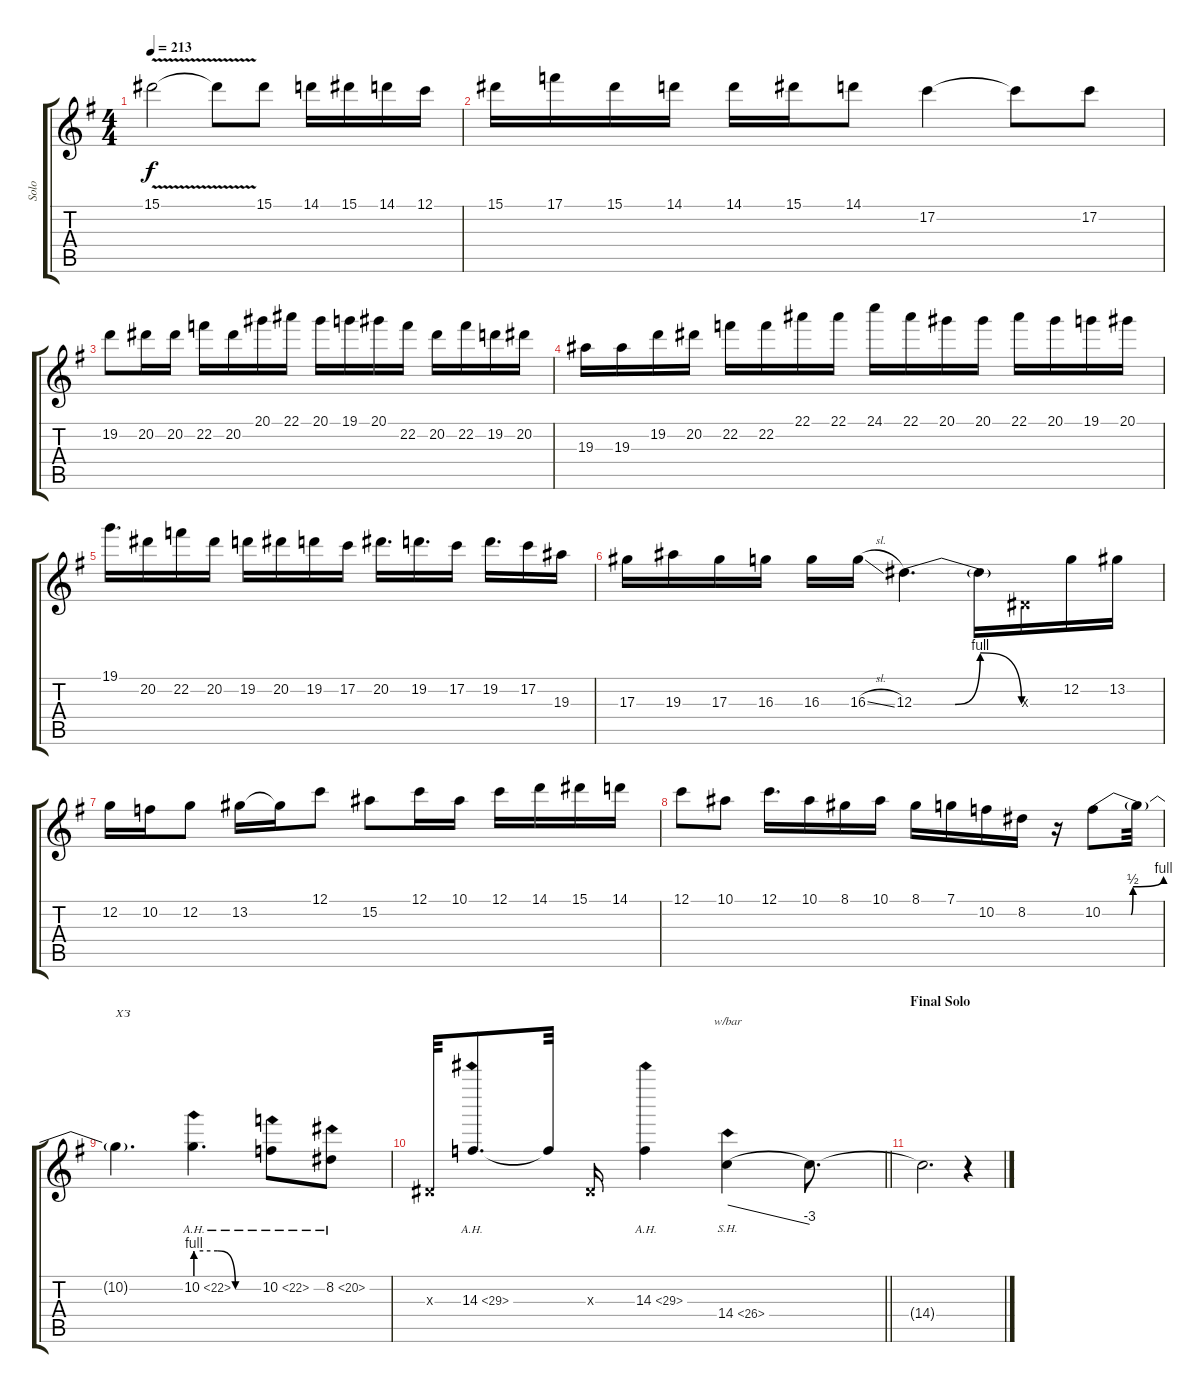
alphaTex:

\track ("Solo" "Solo") {instrument distortionguitar}
\staff {score tabs}
\tuning (C4 G3 Eb3 Bb2 F2 C2) {hide}
\ts (4 4)
\tempo 213
\clef g2
\ks eminor
15.1{v}.2{dy f} 15.1{t}.8 15.1.8 14.1.16 15.1.16 14.1.16 12.1.16 |
15.1.16 17.1.16 15.1.16 14.1.16 14.1.16 15.1.16 14.1.8 17.2.4 17.2{t}.8 17.2.8 |
19.2.8 20.2.16 20.2.16 22.2.16 20.2.16 20.1.16 22.1.16 20.1.16 19.1.16 20.1.16 22.2.16 20.2.16 22.2.16 19.2.16 20.2.16 |
19.3.16 19.3.16 19.2.16 20.2.16 22.2.16 22.2.16 22.1.16 22.1.16 24.1.16 22.1.16 20.1.16 20.1.16 22.1.16 20.1.16 19.1.16 20.1.16 |
19.1.16{d} 20.2.16 22.2.16 20.2.16 19.2.16 20.2.16 19.2.16 17.2.16 20.2.16{d} 19.2.16{d} 17.2.16 19.2.16{d} 17.2.16 19.3.16 |
17.3.16 19.3.16 17.3.16 16.3.16 16.3.16 16.3{sl}.16 12.3{be (custom 0 0 23 0 37 4 60 0)}.4{d} 12.3{t}.16 0.3{x}.16 12.2.16 13.2.16 |
12.2.16 10.2.16 12.2.8 13.2.16 13.2{t}.16 12.1.8 15.2.8 12.1.16 10.1.16 12.1.16 14.1.16 15.1.16 14.1.16 |
12.1.8 10.1.8 12.1.16{d} 10.1.16 8.1.16 10.1.16 8.1.16 7.1.16 10.2.16 8.2.16 r.16 10.2{be (custom 0 0 28 0 30 2 60 4)}.8 10.2{t}.32 |
10.2{t}.4{d txt "ХЗ"} 10.2{be (custom 0 4 21 4 38 0 60 0) ah 12}.4{d} 10.2{ah 12}.8 8.2{ah 12}.8 |
\barLineRight lightlight
0.3{x}.32 14.3{ah 15}.8{d} 14.3{t}.32 0.3{x}.16 14.3{ah 15}.4 14.4{sh 12}.4{tbe (dive default 0 0 60 -12) volume 16} 14.4{t}.8{d} |
\section ("" "Final Solo")
14.4{t}.2{d} r.4
